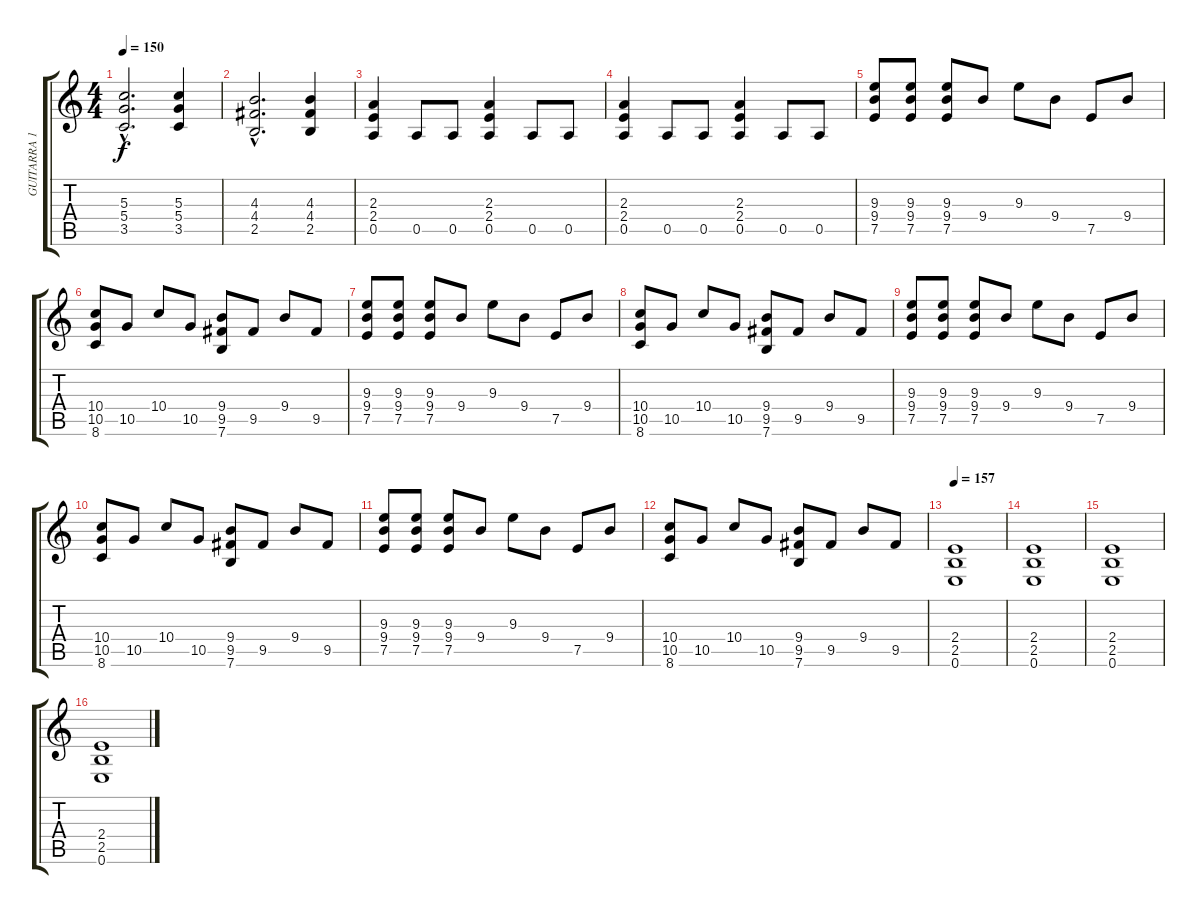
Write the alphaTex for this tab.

\track ("GUITARRA 1" "GUITARRA 1") {instrument distortionguitar}
\staff {score tabs}
\tuning (E4 B3 G3 D3 A2 E2) {hide}
\ts (4 4)
\tempo 150
\clef g2
\ks c
(5.3{hac} 5.4{hac} 3.5{hac}).2{d dy f} (5.3 5.4 3.5).4 |
(4.3{hac} 4.4{hac} 2.5{hac}).2{d} (4.3 4.4 2.5).4 |
(2.3 2.4 0.5).4 0.5.8 0.5.8 (2.3 2.4 0.5).4 0.5.8 0.5.8 |
(2.3 2.4 0.5).4 0.5.8 0.5.8 (2.3 2.4 0.5).4 0.5.8 0.5.8 |
(9.3 9.4 7.5).8{volume 9} (9.3 9.4 7.5).8 (9.3 9.4 7.5).8 9.4.8 9.3.8 9.4.8 7.5.8 9.4.8 |
(10.4 10.5 8.6).8 10.5.8 10.4.8 10.5.8 (9.4 9.5 7.6).8 9.5.8 9.4.8 9.5.8 |
(9.3 9.4 7.5).8 (9.3 9.4 7.5).8 (9.3 9.4 7.5).8 9.4.8 9.3.8 9.4.8 7.5.8 9.4.8 |
(10.4 10.5 8.6).8 10.5.8 10.4.8 10.5.8 (9.4 9.5 7.6).8 9.5.8 9.4.8 9.5.8 |
(9.3 9.4 7.5).8 (9.3 9.4 7.5).8 (9.3 9.4 7.5).8 9.4.8 9.3.8 9.4.8 7.5.8 9.4.8 |
(10.4 10.5 8.6).8 10.5.8 10.4.8 10.5.8 (9.4 9.5 7.6).8 9.5.8 9.4.8 9.5.8 |
(9.3 9.4 7.5).8 (9.3 9.4 7.5).8 (9.3 9.4 7.5).8 9.4.8 9.3.8 9.4.8 7.5.8 9.4.8 |
(10.4 10.5 8.6).8 10.5.8 10.4.8 10.5.8 (9.4 9.5 7.6).8 9.5.8 9.4.8 9.5.8 |
\tempo 157
(2.4 2.5 0.6).1{volume 13} |
(2.4 2.5 0.6).1 |
(2.4 2.5 0.6).1 |
(2.4 2.5 0.6).1
